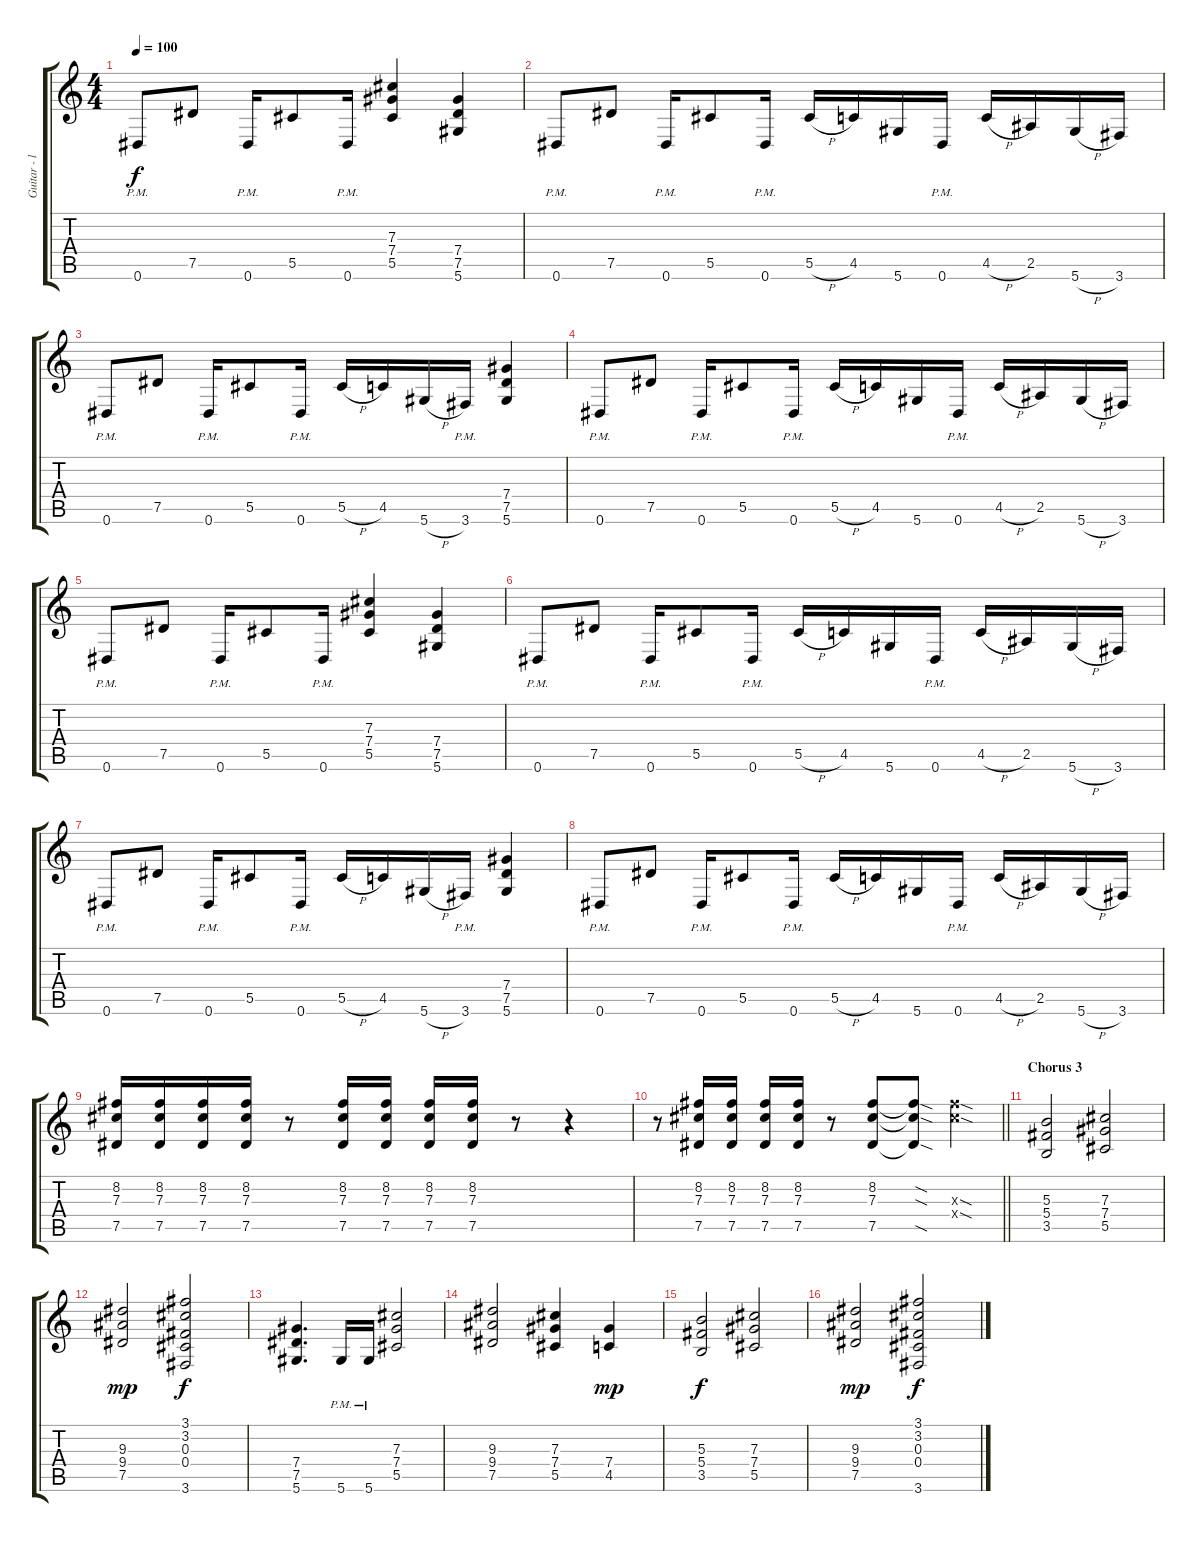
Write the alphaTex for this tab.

\track ("Guitar - left" "Guitar - l") {instrument distortionguitar}
\staff {score tabs}
\tuning (Eb4 Bb3 Gb3 Db3 Ab2 Eb2) {hide}
\ts (4 4)
\tempo 100
\clef g2
\ks c
0.6{pm}.8{dy f} 7.5.8 0.6{pm}.16 5.5.8 0.6{pm}.16 (7.3 7.4 5.5).4 (7.4 7.5 5.6).4 |
0.6{pm}.8 7.5.8 0.6{pm}.16 5.5.8 0.6{pm}.16 5.5{h}.16 4.5.16 5.6.16 0.6{pm}.16 4.5{h}.16 2.5.16 5.6{h}.16 3.6.16 |
0.6{pm}.8 7.5.8 0.6{pm}.16 5.5.8 0.6{pm}.16 5.5{h}.16 4.5.16 5.6{h}.16 3.6{pm}.16 (7.4 7.5 5.6).4 |
0.6{pm}.8 7.5.8 0.6{pm}.16 5.5.8 0.6{pm}.16 5.5{h}.16 4.5.16 5.6.16 0.6{pm}.16 4.5{h}.16 2.5.16 5.6{h}.16 3.6.16 |
0.6{pm}.8 7.5.8 0.6{pm}.16 5.5.8 0.6{pm}.16 (7.3 7.4 5.5).4 (7.4 7.5 5.6).4 |
0.6{pm}.8 7.5.8 0.6{pm}.16 5.5.8 0.6{pm}.16 5.5{h}.16 4.5.16 5.6.16 0.6{pm}.16 4.5{h}.16 2.5.16 5.6{h}.16 3.6.16 |
0.6{pm}.8 7.5.8 0.6{pm}.16 5.5.8 0.6{pm}.16 5.5{h}.16 4.5.16 5.6{h}.16 3.6{pm}.16 (7.4 7.5 5.6).4 |
0.6{pm}.8 7.5.8 0.6{pm}.16 5.5.8 0.6{pm}.16 5.5{h}.16 4.5.16 5.6.16 0.6{pm}.16 4.5{h}.16 2.5.16 5.6{h}.16 3.6.16 |
(8.2 7.3 7.5).16 (8.2 7.3 7.5).16 (8.2 7.3 7.5).16 (8.2 7.3 7.5).16 r.8 (8.2 7.3 7.5).16 (8.2 7.3 7.5).16 (8.2 7.3 7.5).16 (8.2 7.3 7.5).16 r.8 r.4 |
\barLineRight lightlight
r.8 (8.2 7.3 7.5).16 (8.2 7.3 7.5).16 (8.2 7.3 7.5).16 (8.2 7.3 7.5).16 r.8 (8.2 7.3 7.5).8 (8.2{sod t} 7.3{sod t} 7.5{sod t}).8 (12.3{sod x} 12.4{sod x}).4 |
\section ("" "Chorus 3")
(5.3 5.4 3.5).2 (7.3 7.4 5.5).2 |
(9.3 9.4 7.5).2{dy mp} (3.1 3.2 0.3 0.4 3.6).2{dy f} |
(7.4 7.5 5.6).4{d} 5.6{pm}.16 5.6{pm}.16 (7.3 7.4 5.5).2 |
(9.3 9.4 7.5).2 (7.3 7.4 5.5).4 (7.4 4.5).4{dy mp} |
(5.3 5.4 3.5).2{dy f} (7.3 7.4 5.5).2 |
(9.3 9.4 7.5).2{dy mp} (3.1 3.2 0.3 0.4 3.6).2{dy f}
